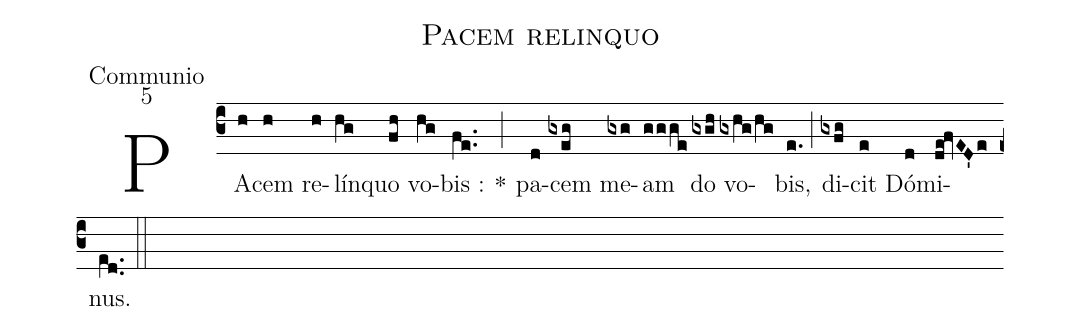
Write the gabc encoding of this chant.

name:Pacem relinquo;
office-part:Communio;
mode:5;
%%
(c3) PA(h)cem(h) re(h)lín(hg)quo(fh) vo(hg)bis :(fe..) *(;) pa(d)cem(gxeg) me(gxg)am(ggge) do(gxgh) vo(gxhg/hg)bis,(e.) (;) di(gxfg)cit(e) Dó(d)mi(de!fvED'e)nus.(e[ll:1]d..) (::)
